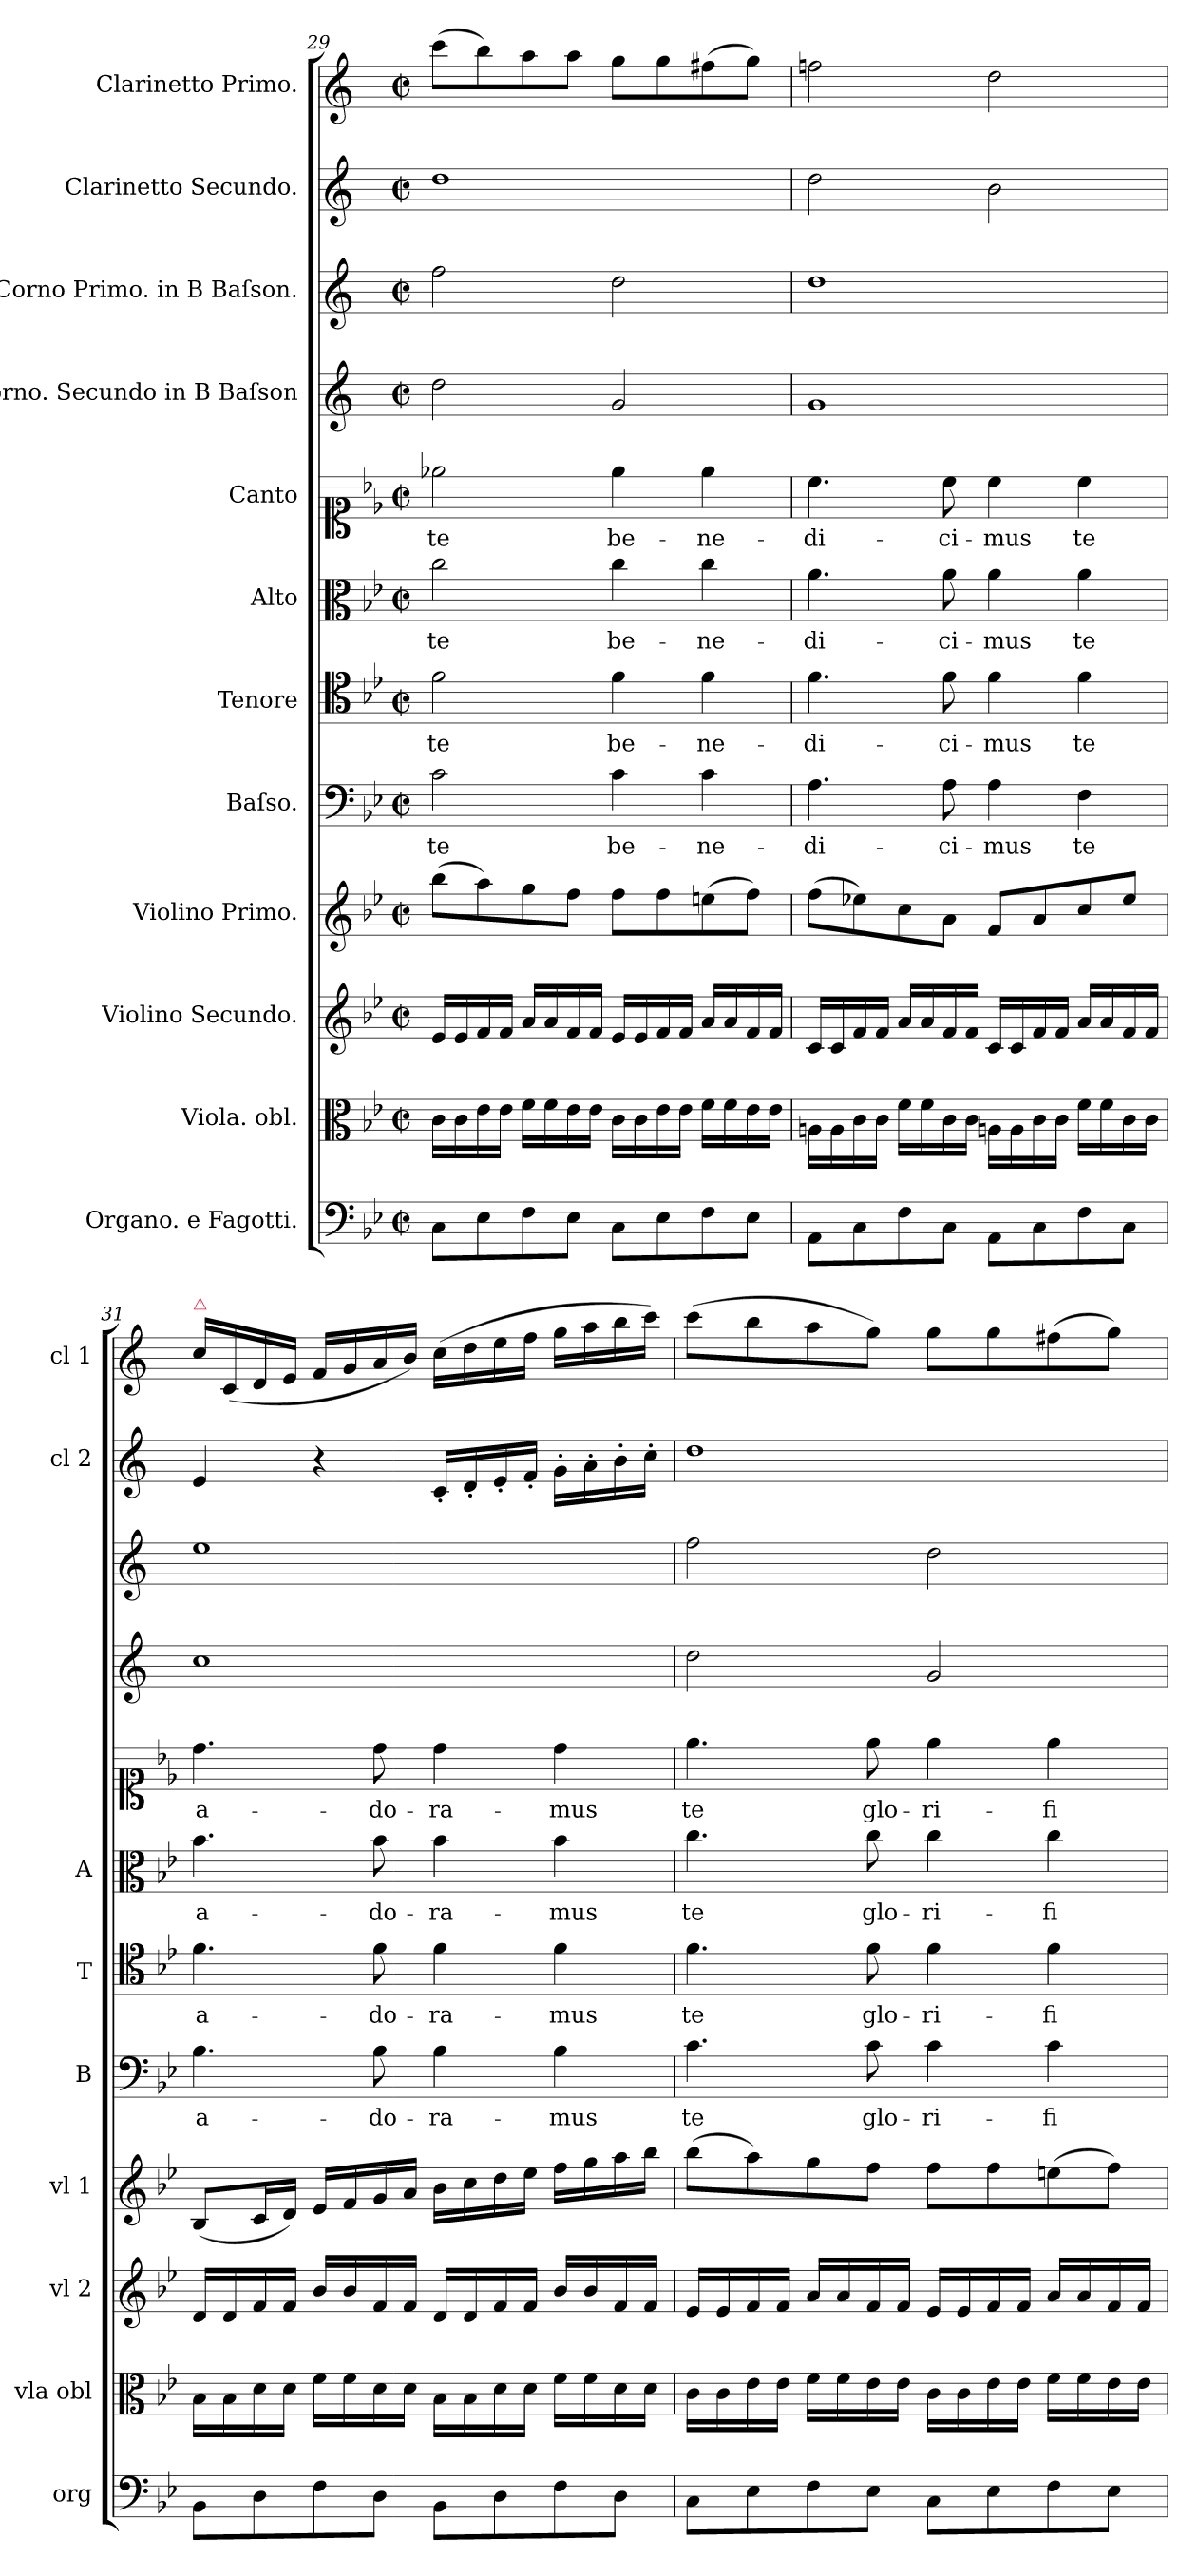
**kern	**kern	**kern	**kern	**kern	**text	**kern	**text	**kern	**text	**kern	**text	**kern	**kern	**kern	**kern
*part12	*part11	*part10	*part9	*part8	*part8	*part7	*part7	*part6	*part6	*part5	*part5	*part4	*part3	*part2	*part1
*staff12	*staff11	*staff10	*staff9	*staff8	*staff8	*staff7	*staff7	*staff6	*staff6	*staff5	*staff5	*staff4	*staff3	*staff2	*staff1
*I"Organo. e Fagotti.	*I"Viola. obl.	*I"Violino Secundo.	*I"Violino Primo.	*I"Baſso.	*	*I"Tenore	*	*I"Alto	*	*I"Canto	*	*I"Corno. Secundo in B Baſson	*I"Corno Primo. in B Baſson.	*I"Clarinetto Secundo.	*I"Clarinetto Primo.
*I'org	*I'vla obl	*I'vl 2	*I'vl 1	*I'B	*	*I'T	*	*I'A	*	*	*	*	*	*I'cl 2	*I'cl 1
*clefF4	*clefC3	*clefG2	*clefG2	*clefF4	*	*clefC4	*	*clefC3	*	*clefC1	*	*clefG2	*clefG2	*clefG2	*clefG2
*	*	*	*	*	*	*	*	*	*	*	*	*ITrd1c2	*ITrd1c2	*ITrd1c2	*ITrd1c2
*k[b-e-]	*k[b-e-]	*k[b-e-]	*k[b-e-]	*k[b-e-]	*	*k[b-e-]	*	*k[b-e-]	*	*k[b-e-]	*	*k[b-e-]	*k[b-e-]	*k[b-e-]	*k[b-e-]
*	*B-:	*B-:	*B-:	*B-:	*	*B-:	*	*B-:	*	*B-:	*	*B-:	*B-:	*B-:	*B-:
*M2/2	*M2/2	*M2/2	*M2/2	*M2/2	*	*M2/2	*	*M2/2	*	*M2/2	*	*M2/2	*M2/2	*M2/2	*M2/2
*met(c|)	*met(c|)	*met(c|)	*met(c|)	*met(c|)	*	*met(c|)	*	*met(c|)	*	*met(c|)	*	*met(c|)	*met(c|)	*met(c|)	*met(c|)
=29	=29	=29	=29	=29	=29	=29	=29	=29	=29	=29	=29	=29	=29	=29	=29
8C\L	16c\LL	16e-/LL	(8bb-\L	2c\	te	2f\	te	2cc\	te	2ee-X\	te	2cc\	2ee-\	1cc	(8bb-\L
.	16c\	16e-/	.	.	.	.	.	.	.	.	.	.	.	.	.
8E-\	16e-\	16f/	8aa\)	.	.	.	.	.	.	.	.	.	.	.	8aa\)
.	16e-\JJ	16f/JJ	.	.	.	.	.	.	.	.	.	.	.	.	.
8F\	16f\LL	16a/LL	8gg\	.	.	.	.	.	.	.	.	.	.	.	8gg\
.	16f\	16a/	.	.	.	.	.	.	.	.	.	.	.	.	.
8E-\J	16e-\	16f/	8ff\J	.	.	.	.	.	.	.	.	.	.	.	8gg\J
.	16e-\JJ	16f/JJ	.	.	.	.	.	.	.	.	.	.	.	.	.
8C\L	16c\LL	16e-/LL	8ff\L	4c\	be-	4f\	be-	4cc\	be-	4ee-\	be-	2f/	2cc\	.	8ff\L
.	16c\	16e-/	.	.	.	.	.	.	.	.	.	.	.	.	.
8E-\	16e-\	16f/	8ff\	.	.	.	.	.	.	.	.	.	.	.	8ff\
.	16e-\JJ	16f/JJ	.	.	.	.	.	.	.	.	.	.	.	.	.
8F\	16f\LL	16a/LL	(8een\	4c\	-ne-	4f\	-ne-	4cc\	-ne-	4ee-\	-ne-	.	.	.	(8een\
.	16f\	16a/	.	.	.	.	.	.	.	.	.	.	.	.	.
8E-\J	16e-\	16f/	8ff\J)	.	.	.	.	.	.	.	.	.	.	.	8ff\J)
.	16e-\JJ	16f/JJ	.	.	.	.	.	.	.	.	.	.	.	.	.
=30	=30	=30	=30	=30	=30	=30	=30	=30	=30	=30	=30	=30	=30	=30	=30
8AA\L	16An\LL	16c/LL	(8ff\L	4.A\	-di-	4.f\	-di-	4.a\	-di-	4.cc\	-di-	1f	1cc	2cc\	2ee-X\
.	16A\	16c/	.	.	.	.	.	.	.	.	.	.	.	.	.
8C\	16c\	16f/	8ee-X\)	.	.	.	.	.	.	.	.	.	.	.	.
.	16c\JJ	16f/JJ	.	.	.	.	.	.	.	.	.	.	.	.	.
8F\	16f\LL	16a/LL	8cc\	.	.	.	.	.	.	.	.	.	.	.	.
.	16f\	16a/	.	.	.	.	.	.	.	.	.	.	.	.	.
8C\J	16c\	16f/	8a\J	8A\	-ci-	8f\	-ci-	8a\	-ci-	8cc\	-ci-	.	.	.	.
.	16c\JJ	16f/JJ	.	.	.	.	.	.	.	.	.	.	.	.	.
8AA\L	16An\LL	16c/LL	8f/L	4A\	-mus	4f\	-mus	4a\	-mus	4cc\	-mus	.	.	2a\	2cc\
.	16A\	16c/	.	.	.	.	.	.	.	.	.	.	.	.	.
8C\	16c\	16f/	8a/	.	.	.	.	.	.	.	.	.	.	.	.
.	16c\JJ	16f/JJ	.	.	.	.	.	.	.	.	.	.	.	.	.
8F\	16f\LL	16a/LL	8cc/	4F\	te	4f\	te	4a\	te	4cc\	te	.	.	.	.
.	16f\	16a/	.	.	.	.	.	.	.	.	.	.	.	.	.
8C\J	16c\	16f/	8ee-/J	.	.	.	.	.	.	.	.	.	.	.	.
.	16c\JJ	16f/JJ	.	.	.	.	.	.	.	.	.	.	.	.	.
=31	=31	=31	=31	=31	=31	=31	=31	=31	=31	=31	=31	=31	=31	=31	=31
!	!	!	!	!	!	!	!	!	!	!	!	!	!	!	!LO:TX:a:color=crimson:t=⚠
8BB-\L	16B-\LL	16d/LL	(8B-/L	4.B-\	a-	4.f\	a-	4.b-\	a-	4.dd\	a-	1b-	1dd	4d/	16b-\LL
.	16B-\	16d/	.	.	.	.	.	.	.	.	.	.	.	.	(16B-/
8D\	16d\	16f/	16c/L	.	.	.	.	.	.	.	.	.	.	.	16c/
.	16d\JJ	16f/JJ	16d/JJ)	.	.	.	.	.	.	.	.	.	.	.	16d/JJ
8F\	16f\LL	16b-/LL	16e-/LL	.	.	.	.	.	.	.	.	.	.	4r	16e-/LL
.	16f\	16b-/	16f/	.	.	.	.	.	.	.	.	.	.	.	16f/
8D\J	16d\	16f/	16g/	8B-\	-do-	8f\	-do-	8b-\	-do-	8dd\	-do-	.	.	.	16g/
.	16d\JJ	16f/JJ	16a/JJ	.	.	.	.	.	.	.	.	.	.	.	16a/JJ)
8BB-\L	16B-\LL	16d/LL	16b-\LL	4B-\	-ra-	4f\	-ra-	4b-\	-ra-	4dd\	-ra-	.	.	16B-'/LL	(16b-\LL
.	16B-\	16d/	16cc\	.	.	.	.	.	.	.	.	.	.	16c'/	16cc\
8D\	16d\	16f/	16dd\	.	.	.	.	.	.	.	.	.	.	16d'/	16dd\
.	16d\JJ	16f/JJ	16ee-\JJ	.	.	.	.	.	.	.	.	.	.	16e-'/JJ	16ee-\JJ
8F\	16f\LL	16b-/LL	16ff\LL	4B-\	-mus	4f\	-mus	4b-\	-mus	4dd\	-mus	.	.	16f'\LL	16ff\LL
.	16f\	16b-/	16gg\	.	.	.	.	.	.	.	.	.	.	16g'\	16gg\
8D\J	16d\	16f/	16aa\	.	.	.	.	.	.	.	.	.	.	16a'\	16aa\
.	16d\JJ	16f/JJ	16bb-\JJ	.	.	.	.	.	.	.	.	.	.	16b-'\JJ	16bb-\JJ)
=32	=32	=32	=32	=32	=32	=32	=32	=32	=32	=32	=32	=32	=32	=32	=32
8C\L	16c\LL	16e-/LL	(8bb-\L	4.c\	te	4.f\	te	4.cc\	te	4.ee-\	te	2cc\	2ee-\	1cc	(8bb-\L
.	16c\	16e-/	.	.	.	.	.	.	.	.	.	.	.	.	.
8E-\	16e-\	16f/	8aa\)	.	.	.	.	.	.	.	.	.	.	.	8aa\
.	16e-\JJ	16f/JJ	.	.	.	.	.	.	.	.	.	.	.	.	.
8F\	16f\LL	16a/LL	8gg\	.	.	.	.	.	.	.	.	.	.	.	8gg\
.	16f\	16a/	.	.	.	.	.	.	.	.	.	.	.	.	.
8E-\J	16e-\	16f/	8ff\J	8c\	glo-	8f\	glo-	8cc\	glo-	8ee-\	glo-	.	.	.	8ff\J)
.	16e-\JJ	16f/JJ	.	.	.	.	.	.	.	.	.	.	.	.	.
8C\L	16c\LL	16e-/LL	8ff\L	4c\	-ri-	4f\	-ri-	4cc\	-ri-	4ee-\	-ri-	2f/	2cc\	.	8ff\L
.	16c\	16e-/	.	.	.	.	.	.	.	.	.	.	.	.	.
8E-\	16e-\	16f/	8ff\	.	.	.	.	.	.	.	.	.	.	.	8ff\
.	16e-\JJ	16f/JJ	.	.	.	.	.	.	.	.	.	.	.	.	.
8F\	16f\LL	16a/LL	(8een\	4c\	-fi-	4f\	-fi-	4cc\	-fi-	4ee-\	-fi-	.	.	.	(8een\
.	16f\	16a/	.	.	.	.	.	.	.	.	.	.	.	.	.
8E-\J	16e-\	16f/	8ff\J)	.	.	.	.	.	.	.	.	.	.	.	8ff\J)
.	16e-\JJ	16f/JJ	.	.	.	.	.	.	.	.	.	.	.	.	.
=	=	=	=	=	=	=	=	=	=	=	=	=	=	=	=
*-	*-	*-	*-	*-	*-	*-	*-	*-	*-	*-	*-	*-	*-	*-	*-
